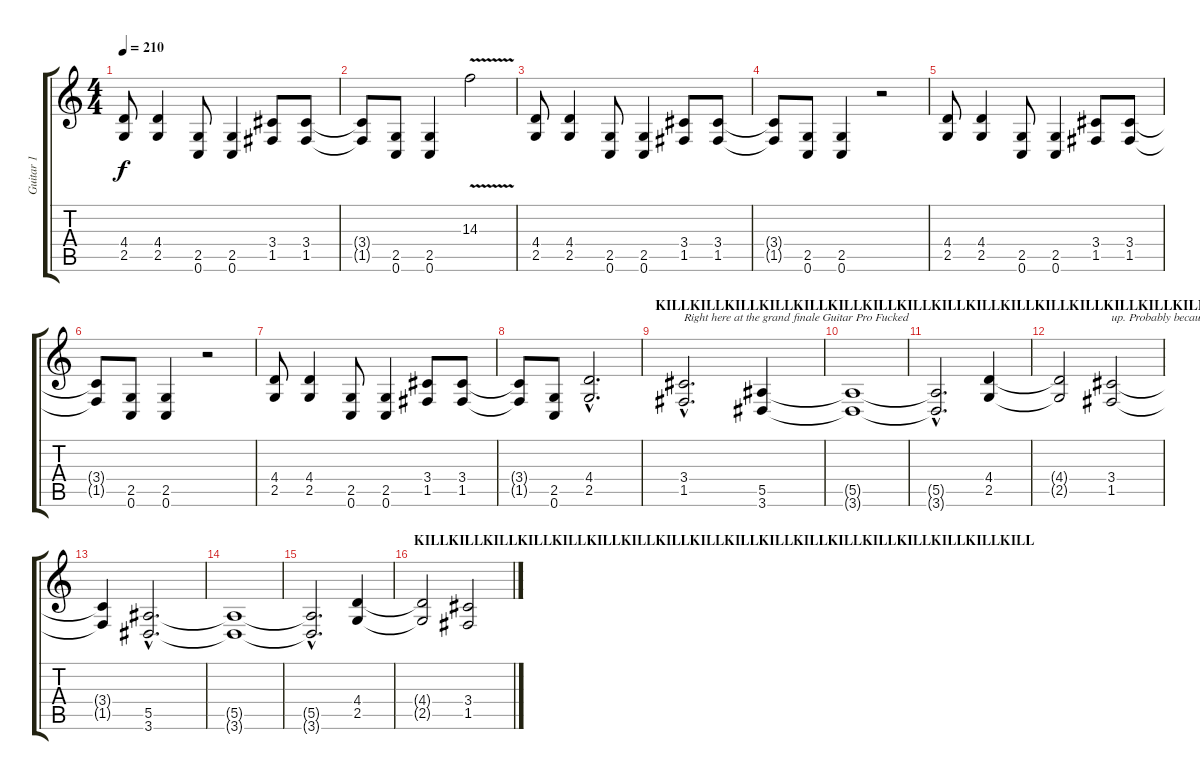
\track ("Guitar 1" "Guitar 1") {instrument distortionguitar}
\staff {score tabs}
\tuning (C4 G3 Eb3 Bb2 F2 C2) {hide}
\ts (4 4)
\tempo 210
\clef g2
\ks c
(4.4 2.5).8{dy f} (4.4 2.5).4 (2.5 0.6).8 (2.5 0.6).4 (3.4 1.5).8 (3.4 1.5).8 |
(3.4{t} 1.5{t}).8 (2.5 0.6).8 (2.5 0.6).4 14.3{v}.2 |
(4.4 2.5).8 (4.4 2.5).4 (2.5 0.6).8 (2.5 0.6).4 (3.4 1.5).8 (3.4 1.5).8 |
(3.4{t} 1.5{t}).8 (2.5 0.6).8 (2.5 0.6).4 r.2 |
(4.4 2.5).8 (4.4 2.5).4 (2.5 0.6).8 (2.5 0.6).4 (3.4 1.5).8 (3.4 1.5).8 |
(3.4{t} 1.5{t}).8 (2.5 0.6).8 (2.5 0.6).4 r.2 |
(4.4 2.5).8 (4.4 2.5).4 (2.5 0.6).8 (2.5 0.6).4 (3.4 1.5).8 (3.4 1.5).8 |
(3.4{t} 1.5{t}).8 (2.5 0.6).8 (4.4{hac} 2.5{hac}).2{d} |
\section ("" "KILLKILLKILLKILLKILLKILLKILLKILLKILLKILLKILLKILLKILLKILLKILLKILLKILLKILLKILLKILLKILLKILLKILLKILLKILL")
(3.4{hac} 1.5{hac}).2{d txt "Right here at the grand finale Guitar Pro Fucked "} (5.5 3.6).4 |
(5.5{t} 3.6{t}).1 |
(5.5{hac t} 3.6{hac t}).2{d} (4.4 2.5).4 |
(4.4{t} 2.5{t}).2 (3.4 1.5).2{txt "up. Probably because of all the temposwitches"} |
(3.4{t} 1.5{t}).4 (5.5{hac} 3.6{hac}).2{d} |
(5.5{t} 3.6{t}).1 |
(5.5{hac t} 3.6{hac t}).2{d} (4.4 2.5).4 |
\section ("" "KILLKILLKILLKILLKILLKILLKILLKILLKILLKILLKILLKILLKILLKILLKILLKILLKILLKILL")
(4.4{t} 2.5{t}).2 (3.4 1.5).2
